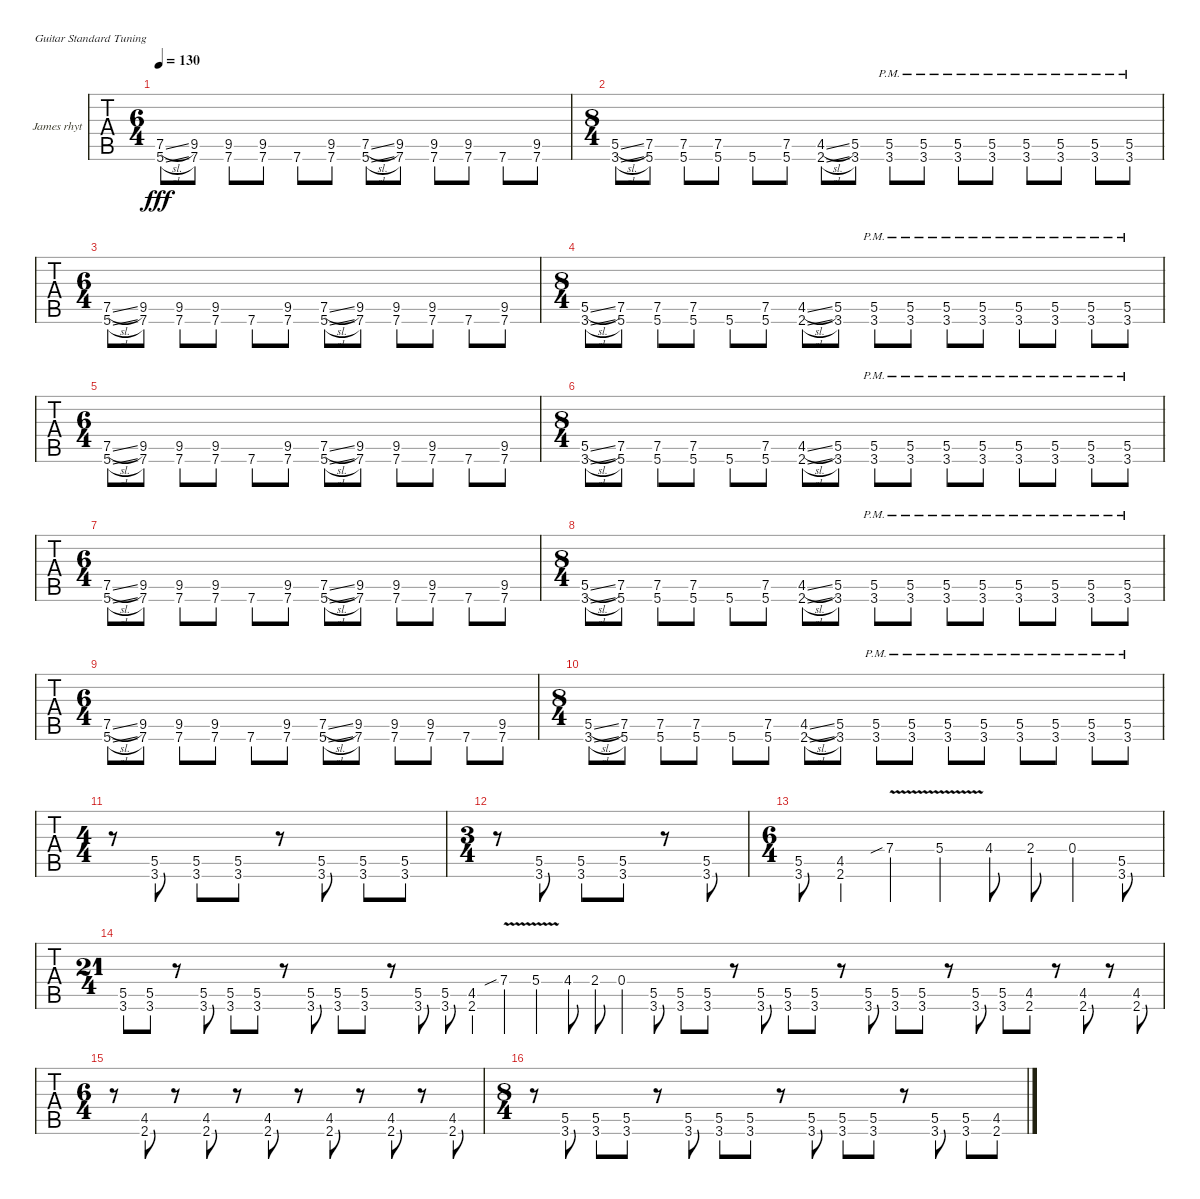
\defaultSystemsLayout 4
\bracketExtendMode groupsimilarinstruments
\firstSystemTrackNameOrientation horizontal
\otherSystemsTrackNameOrientation horizontal
\track ("James rhythm" "James rhyt") {instrument electricguitarclean}
\staff {tabs}
\tuning (E4 B3 G3 D3 A2 E2)
\ts (6 4)
\tempo 130
\clef g2
\ks c
(7.5{sl} 5.6{sl}).8{dy fff} (9.5 7.6).8 (9.5 7.6).8 (9.5 7.6).8 7.6{st}.8 (9.5 7.6).8 (7.5{sl} 5.6{sl}).8 (9.5 7.6).8 (9.5 7.6).8 (9.5 7.6).8 7.6{st}.8 (9.5 7.6).8 |
\ts (8 4)
(5.5{sl} 3.6{sl}).8 (7.5 5.6).8 (7.5 5.6).8 (7.5 5.6).8 5.6{st}.8 (7.5 5.6).8 (4.5{sl} 2.6{sl}).8 (5.5 3.6).8 (5.5{pm st} 3.6{pm st}).8 (5.5{pm st} 3.6{pm st}).8 (5.5{pm st} 3.6{pm st}).8 (5.5{pm st} 3.6{pm st}).8 (5.5{pm st} 3.6{pm st}).8 (5.5{pm st} 3.6{pm st}).8 (5.5{pm st} 3.6{pm st}).8 (5.5{pm} 3.6{pm}).8 |
\ts (6 4)
(7.5{sl} 5.6{sl}).8 (9.5 7.6).8 (9.5 7.6).8 (9.5 7.6).8 7.6{st}.8 (9.5 7.6).8 (7.5{sl} 5.6{sl}).8 (9.5 7.6).8 (9.5 7.6).8 (9.5 7.6).8 7.6{st}.8 (9.5 7.6).8 |
\ts (8 4)
(5.5{sl} 3.6{sl}).8 (7.5 5.6).8 (7.5 5.6).8 (7.5 5.6).8 5.6{st}.8 (7.5 5.6).8 (4.5{sl} 2.6{sl}).8 (5.5 3.6).8 (5.5{pm st} 3.6{pm st}).8 (5.5{pm st} 3.6{pm st}).8 (5.5{pm st} 3.6{pm st}).8 (5.5{pm st} 3.6{pm st}).8 (5.5{pm st} 3.6{pm st}).8 (5.5{pm st} 3.6{pm st}).8 (5.5{pm st} 3.6{pm st}).8 (5.5{pm} 3.6{pm}).8 |
\ts (6 4)
(7.5{sl} 5.6{sl}).8 (9.5 7.6).8 (9.5 7.6).8 (9.5 7.6).8 7.6{st}.8 (9.5 7.6).8 (7.5{sl} 5.6{sl}).8 (9.5 7.6).8 (9.5 7.6).8 (9.5 7.6).8 7.6{st}.8 (9.5 7.6).8 |
\ts (8 4)
(5.5{sl} 3.6{sl}).8 (7.5 5.6).8 (7.5 5.6).8 (7.5 5.6).8 5.6{st}.8 (7.5 5.6).8 (4.5{sl} 2.6{sl}).8 (5.5 3.6).8 (5.5{pm st} 3.6{pm st}).8 (5.5{pm st} 3.6{pm st}).8 (5.5{pm st} 3.6{pm st}).8 (5.5{pm st} 3.6{pm st}).8 (5.5{pm st} 3.6{pm st}).8 (5.5{pm st} 3.6{pm st}).8 (5.5{pm st} 3.6{pm st}).8 (5.5{pm} 3.6{pm}).8 |
\ts (6 4)
(7.5{sl} 5.6{sl}).8 (9.5 7.6).8 (9.5 7.6).8 (9.5 7.6).8 7.6{st}.8 (9.5 7.6).8 (7.5{sl} 5.6{sl}).8 (9.5 7.6).8 (9.5 7.6).8 (9.5 7.6).8 7.6{st}.8 (9.5 7.6).8 |
\ts (8 4)
(5.5{sl} 3.6{sl}).8 (7.5 5.6).8 (7.5 5.6).8 (7.5 5.6).8 5.6{st}.8 (7.5 5.6).8 (4.5{sl} 2.6{sl}).8 (5.5 3.6).8 (5.5{pm st} 3.6{pm st}).8 (5.5{pm st} 3.6{pm st}).8 (5.5{pm st} 3.6{pm st}).8 (5.5{pm st} 3.6{pm st}).8 (5.5{pm st} 3.6{pm st}).8 (5.5{pm st} 3.6{pm st}).8 (5.5{pm st} 3.6{pm st}).8 (5.5{pm} 3.6{pm}).8 |
\ts (6 4)
(7.5{sl} 5.6{sl}).8 (9.5 7.6).8 (9.5 7.6).8 (9.5 7.6).8 7.6{st}.8 (9.5 7.6).8 (7.5{sl} 5.6{sl}).8 (9.5 7.6).8 (9.5 7.6).8 (9.5 7.6).8 7.6{st}.8 (9.5 7.6).8 |
\ts (8 4)
(5.5{sl} 3.6{sl}).8 (7.5 5.6).8 (7.5 5.6).8 (7.5 5.6).8 5.6{st}.8 (7.5 5.6).8 (4.5{sl} 2.6{sl}).8 (5.5 3.6).8 (5.5{pm st} 3.6{pm st}).8 (5.5{pm st} 3.6{pm st}).8 (5.5{pm st} 3.6{pm st}).8 (5.5{pm st} 3.6{pm st}).8 (5.5{pm st} 3.6{pm st}).8 (5.5{pm st} 3.6{pm st}).8 (5.5{pm st} 3.6{pm st}).8 (5.5{pm} 3.6{pm}).8 |
\ts (4 4)
r.8 (3.6 5.5).8 (3.6 5.5).8 (3.6 5.5).8 r.8 (3.6 5.5).8 (3.6 5.5).8 (3.6 5.5).8 |
\ts (3 4)
r.8 (3.6 5.5).8 (3.6 5.5).8 (3.6 5.5).8 r.8 (3.6 5.5).8 |
\ts (6 4)
(3.6 5.5).8 (2.6 4.5).4 7.4{v sib}.4 5.4{v}.4 4.4.8 2.4.8 0.4.4 (3.6 5.5).8 |
\ts (21 4)
(3.6 5.5).8 (3.6 5.5).8 r.8 (3.6 5.5).8 (3.6 5.5).8 (3.6 5.5).8 r.8 (3.6 5.5).8 (3.6 5.5).8 (3.6 5.5).8 r.8 (3.6 5.5).8 (3.6 5.5).8 (2.6 4.5).4 7.4{v sib}.4 5.4{v}.4 4.4.8 2.4.8 0.4.4 (3.6 5.5).8 (3.6 5.5).8 (3.6 5.5).8 r.8 (3.6 5.5).8 (3.6 5.5).8 (3.6 5.5).8 r.8 (3.6 5.5).8 (3.6 5.5).8 (3.6 5.5).8 r.8 (3.6 5.5).8 (3.6 5.5).8 (2.6 4.5).8 r.8 (2.6 4.5).8 r.8 (2.6 4.5).8 |
\ts (6 4)
r.8 (2.6 4.5).8 r.8 (2.6 4.5).8 r.8 (2.6 4.5).8 r.8 (2.6 4.5).8 r.8 (2.6 4.5).8 r.8 (2.6 4.5).8 |
\ts (8 4)
r.8 (3.6 5.5).8 (3.6 5.5).8 (3.6 5.5).8 r.8 (3.6 5.5).8 (3.6 5.5).8 (3.6 5.5).8 r.8 (3.6 5.5).8 (3.6 5.5).8 (3.6 5.5).8 r.8 (3.6 5.5).8 (3.6 5.5).8 (2.6 4.5).8
